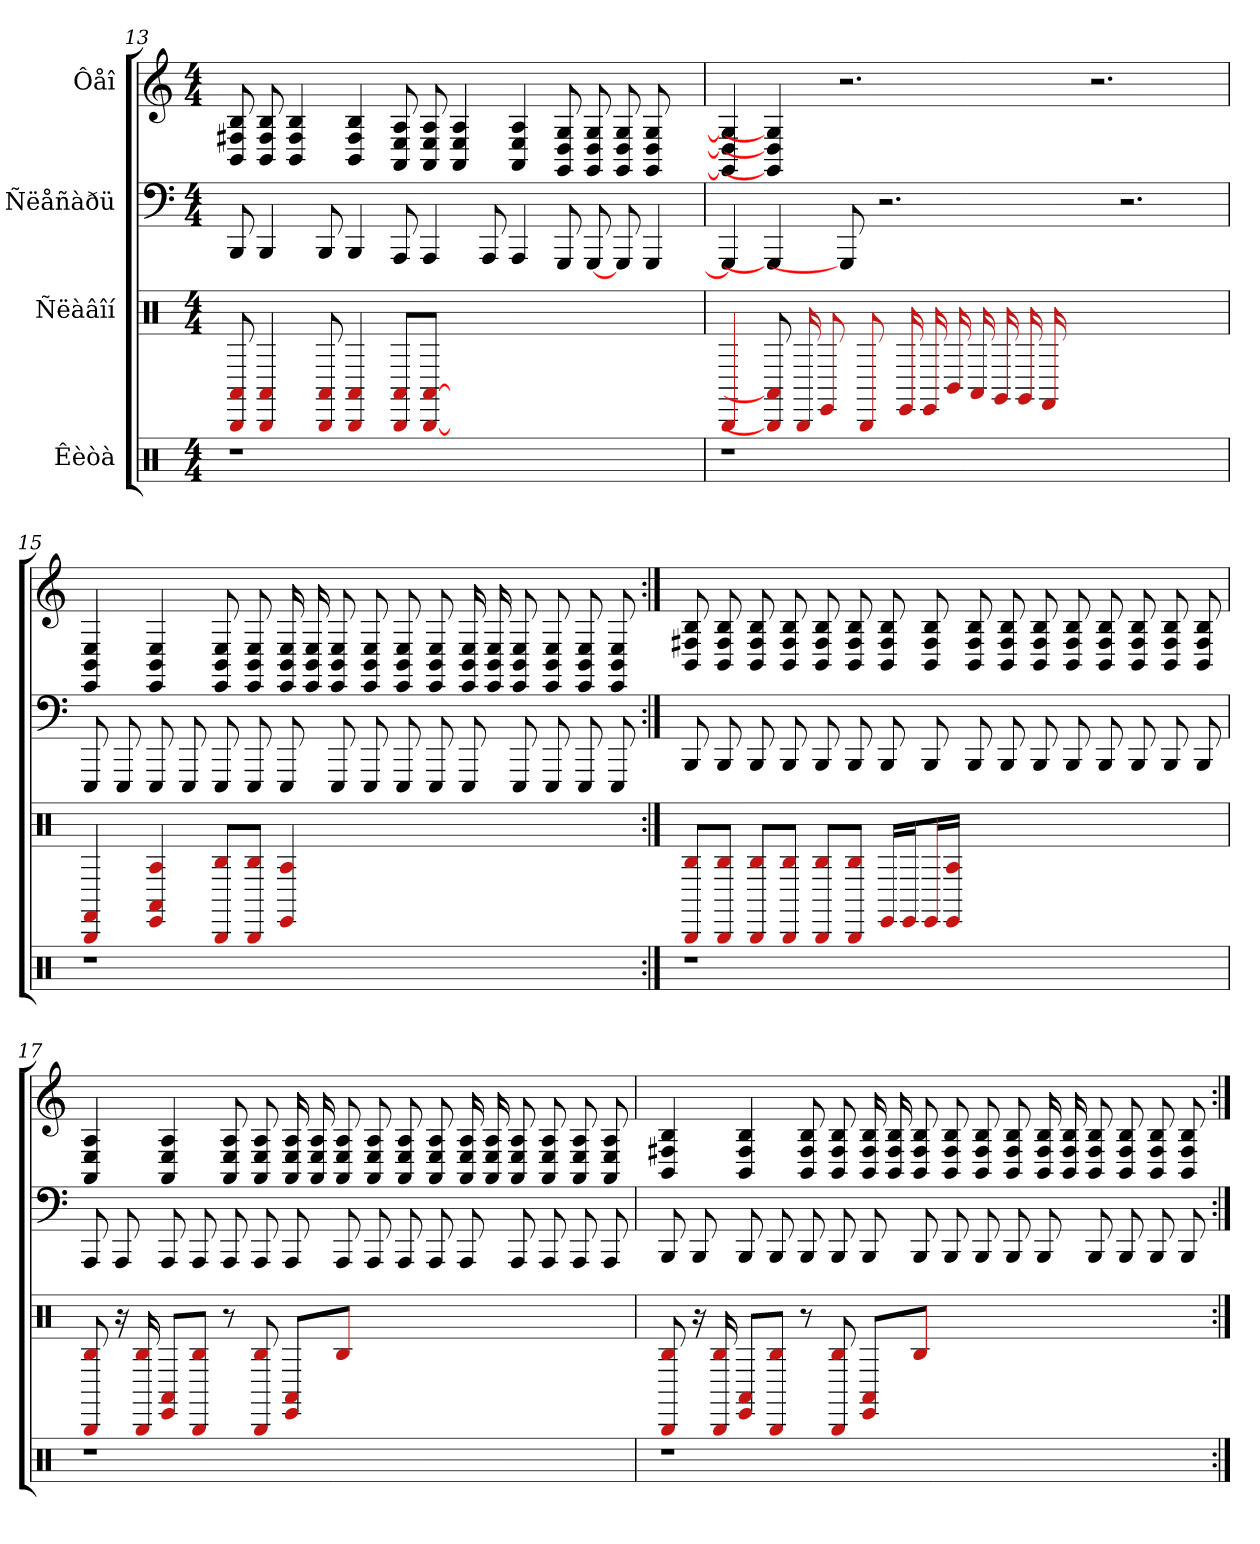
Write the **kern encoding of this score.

**kern	**kern	**kern	**kern
*part4	*part3	*part2	*part1
*staff4	*staff3	*staff2	*staff1
*I"Êèòà	*I"Ñëàâîí	*I"Ñëåñàðü	*I"Ôåî
*clefX	*clefX	*	*
*k[]	*k[]	*k[]	*k[]
*M4/4	*M4/4	*M4/4	*M4/4
=13	=13	=13	=13
1r	8AA# 8BBB	8BBB	8B 8F# 8BB
.	4AA# 4BBB	4BBB	8B 8F# 8BB
.	.	.	4B 4F# 4BB
.	8AA# 8BBB	8BBB	.
.	4AA# 4BBB	4BBB	4B 4F# 4BB
.	8AA#/ 8BBB/L	8AAA	8A 8E 8AA
.	[8AA#/ [8BBB/J	4AAA	8A 8E 8AA
1ryy	1ryy	.	4A 4E 4AA
.	.	8AAA	.
.	.	4AAA	4A 4E 4AA
.	.	8GGG	8G 8D 8GG
.	.	[8GGG	8G 8D 8GG
.	.	8GGG	8G 8D 8GG
.	.	4GGG	8G 8D 8GG
8ryy	8ryy	.	8ryy
=14	=14	=14	=14
1r	4BBB	4GGG]	4G] 4D] 4GG]
.	8AA#] 8BBB]	4GGG]	4G] 4D] 4GG]
.	16BBB	.	.
.	8EE	.	.
.	.	8GGG]	2.r
.	8BBB	.	.
.	.	2.r	.
.	16EE	.	.
.	16EE	.	.
.	16BB	.	.
.	16AA	.	.
.	16GG	.	.
1ryy	16GG	.	.
.	16FF	.	.
.	1ryy	.	.
.	.	.	2.r
.	.	2.r	.
8ryy	.	.	8ryy
=15	=15	=15	=15
1r	4FF 4BBB	8EEE	4E 4BB 4EE
.	.	8EEE	.
.	4AA# 4A 4EE	8EEE	4E 4BB 4EE
.	.	8EEE	.
.	8B/ 8BBB/L	8EEE	8E 8BB 8EE
.	8B/ 8BBB/J	8EEE	8E 8BB 8EE
.	4A 4EE	8EEE	16E 16BB 16EE
.	.	.	16E 16BB 16EE
.	.	8EEE	8E 8BB 8EE
1ryy	1ryy	8EEE	8E 8BB 8EE
.	.	8EEE	8E 8BB 8EE
.	.	8EEE	8E 8BB 8EE
.	.	8EEE	16E 16BB 16EE
.	.	.	16E 16BB 16EE
.	.	8EEE	8E 8BB 8EE
.	.	8EEE	8E 8BB 8EE
.	.	8EEE	8E 8BB 8EE
.	.	8EEE	8E 8BB 8EE
=16:|!	=16:|!	=16:|!	=16:|!
1r	8B/ 8BBB/L	8BBB	8B 8F# 8BB
.	8B/ 8BBB/J	8BBB	8B 8F# 8BB
.	8B/ 8BBB/L	8BBB	8B 8F# 8BB
.	8B/ 8BBB/J	8BBB	8B 8F# 8BB
.	8B/ 8BBB/L	8BBB	8B 8F# 8BB
.	8B/ 8BBB/J	8BBB	8B 8F# 8BB
.	16EE/LL	8BBB	8B 8F# 8BB
.	16EE/J	.	.
.	16EE/L	8BBB	8B 8F# 8BB
.	16A/ 16EE/JJ	.	.
1ryy	1ryy	8BBB	8B 8F# 8BB
.	.	8BBB	8B 8F# 8BB
.	.	8BBB	8B 8F# 8BB
.	.	8BBB	8B 8F# 8BB
.	.	8BBB	8B 8F# 8BB
.	.	8BBB	8B 8F# 8BB
.	.	8BBB	8B 8F# 8BB
.	.	8BBB	8B 8F# 8BB
=17	=17	=17	=17
1r	8B 8BBB	8AAA	4A 4E 4AA
.	16r	8AAA	.
.	16B 16BBB	.	.
.	8AA#/ 8EE/L	8AAA	4A 4E 4AA
.	8B/ 8BBB/J	8AAA	.
.	8r	8AAA	8A 8E 8AA
.	8B 8BBB	8AAA	8A 8E 8AA
.	8AA#/ 8EE/L	8AAA	16A 16E 16AA
.	.	.	16A 16E 16AA
.	8B/J	8AAA	8A 8E 8AA
1ryy	1ryy	8AAA	8A 8E 8AA
.	.	8AAA	8A 8E 8AA
.	.	8AAA	8A 8E 8AA
.	.	8AAA	16A 16E 16AA
.	.	.	16A 16E 16AA
.	.	8AAA	8A 8E 8AA
.	.	8AAA	8A 8E 8AA
.	.	8AAA	8A 8E 8AA
.	.	8AAA	8A 8E 8AA
=18	=18	=18	=18
1r	8B 8BBB	8BBB	4B 4F# 4BB
.	16r	8BBB	.
.	16B 16BBB	.	.
.	8AA#/ 8EE/L	8BBB	4B 4F# 4BB
.	8B/ 8BBB/J	8BBB	.
.	8r	8BBB	8B 8F# 8BB
.	8B 8BBB	8BBB	8B 8F# 8BB
.	8AA#/ 8EE/L	8BBB	16B 16F# 16BB
.	.	.	16B 16F# 16BB
.	8B/J	8BBB	8B 8F# 8BB
1ryy	1ryy	8BBB	8B 8F# 8BB
.	.	8BBB	8B 8F# 8BB
.	.	8BBB	8B 8F# 8BB
.	.	8BBB	16B 16F# 16BB
.	.	.	16B 16F# 16BB
.	.	8BBB	8B 8F# 8BB
.	.	8BBB	8B 8F# 8BB
.	.	8BBB	8B 8F# 8BB
.	.	8BBB	8B 8F# 8BB
=:|!	=:|!	=:|!	=:|!
*-	*-	*-	*-
